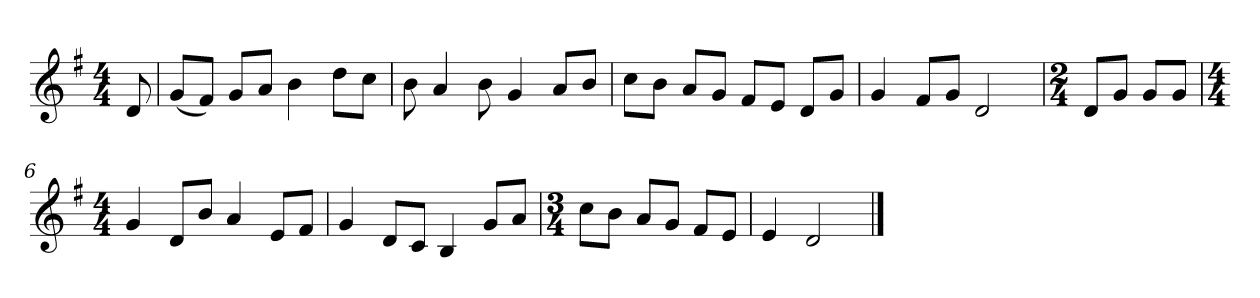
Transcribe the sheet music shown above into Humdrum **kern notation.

**kern
*part1
*staff1
*k[f#]
*M4/4
*MM120
=
8d
=1
(8gL
8f#J)
8gL
8aJ
4b
8ddL
8ccJ
=2
8b
4a
8b
4g
8aL
8bJ
=3
8ccL
8bJ
8aL
8gJ
8f#L
8eJ
8dL
8gJ
=4
4g
8f#L
8gJ
2d
=5
*M2/4
8dL
8gJ
8gL
8gJ
=6
*M4/4
4g
8dL
8bJ
4a
8eL
8f#J
=7
4g
8dL
8cJ
4B
8gL
8aJ
=8
*M3/4
8ccL
8bJ
8aL
8gJ
8f#L
8eJ
=9
4e
2d
==
*-
